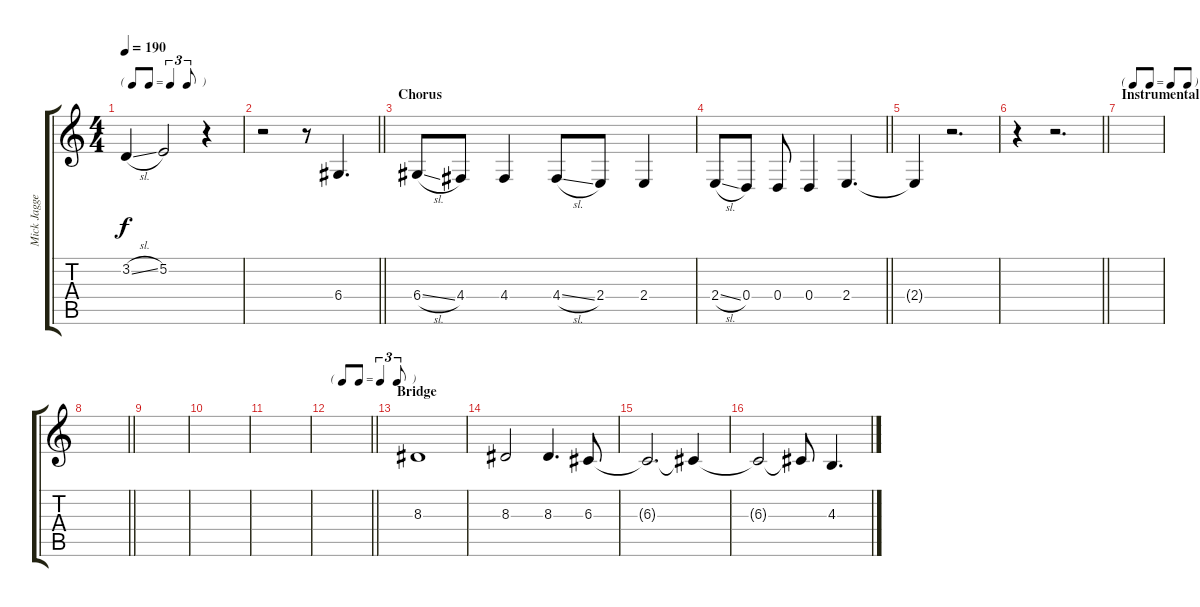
\track ("Mick Jagger" "Mick Jagge") {instrument trombone}
\staff {score tabs}
\tuning (E4 B3 G3 D3 A2 E2) {hide}
\ts (4 4)
\tf triplet8th
\tempo 190
\clef g2
\ks c
3.2{sl t}.4{dy f} 5.2.2 r.4 |
\barLineRight lightlight
r.2 r.8 6.4.4{d} |
\section ("" "Chorus")
6.4{sl}.8 4.4.8 4.4.4 4.4{sl}.8 2.4.8 2.4.4 |
\barLineRight lightlight
2.4{sl}.8 0.4.8 0.4.8 0.4.4 2.4.4{d} |
2.4{t}.4 r.2{d} |
\barLineRight lightlight
r.4 r.2{d} |
\tf none
\section ("" "Instrumental Break")
|
\barLineRight lightlight
|
|
|
|
\tf triplet8th
\barLineRight lightlight
|
\section ("" "Bridge")
8.3.1 |
8.3.2 8.3.4{d} 6.3.8 |
6.3{t}.2{d} 6.3{t}.4 |
6.3{t}.2 6.3{t}.8 4.3.4{d}
